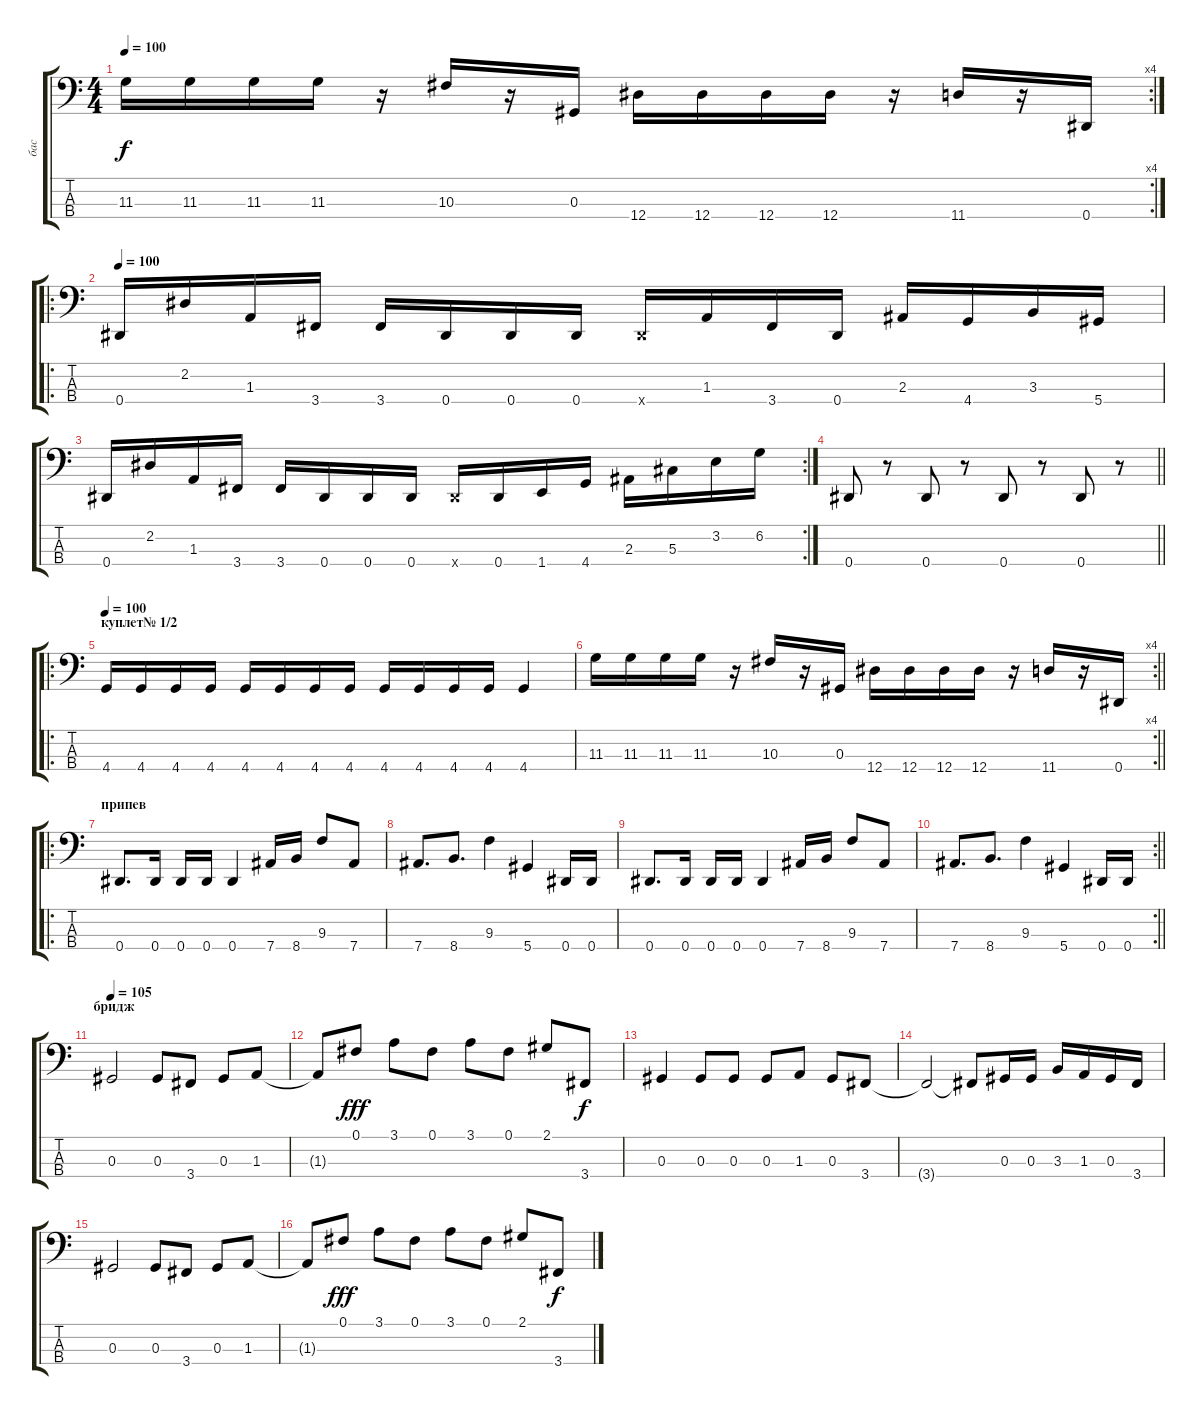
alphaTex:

\track ("бас" "бас") {instrument electricbassfinger}
\staff {score tabs}
\tuning (Gb2 Db2 Ab1 Eb1) {hide}
\rc 4
\ts (4 4)
\tempo 100
\clef f4
\ks c
11.3.16{dy f} 11.3.16 11.3.16 11.3.16 r.16 10.3.16 r.16 0.3.16 12.4.16 12.4.16 12.4.16 12.4.16 r.16 11.4.16 r.16 0.4.16 |
\ro
\tempo 100
0.4.16 2.2.16 1.3.16 3.4.16 3.4.16 0.4.16 0.4.16 0.4.16 0.4{x}.16 1.3.16 3.4.16 0.4.16 2.3.16 4.4.16 3.3.16 5.4.16 |
\rc 2
0.4.16 2.2.16 1.3.16 3.4.16 3.4.16 0.4.16 0.4.16 0.4.16 0.4{x}.16 0.4.16 1.4.16 4.4.16 2.3.16 5.3.16 3.2.16 6.2.16 |
\barLineRight lightlight
0.4.8 r.8 0.4.8 r.8 0.4.8 r.8 0.4.8 r.8 |
\ro
\section ("" "куплет№ 1/2")
\tempo 100
4.4.16 4.4.16 4.4.16 4.4.16 4.4.16 4.4.16 4.4.16 4.4.16 4.4.16 4.4.16 4.4.16 4.4.16 4.4.4 |
\rc 4
\barLineRight lightlight
11.3.16 11.3.16 11.3.16 11.3.16 r.16 10.3.16 r.16 0.3.16 12.4.16 12.4.16 12.4.16 12.4.16 r.16 11.4.16 r.16 0.4.16 |
\ro
\section ("" "припев")
0.4.8{d} 0.4.16 0.4.16 0.4.16 0.4.4 7.4.16 8.4.16 9.3.8 7.4.8 |
7.4.8{d} 8.4.8{d} 9.3.4 5.4.4 0.4.16 0.4.16 |
0.4.8{d} 0.4.16 0.4.16 0.4.16 0.4.4 7.4.16 8.4.16 9.3.8 7.4.8 |
\rc 2
\barLineRight lightlight
7.4.8{d} 8.4.8{d} 9.3.4 5.4.4 0.4.16 0.4.16 |
\section ("" "бридж")
\tempo 105
0.3.2 0.3.8 3.4.8 0.3.8 1.3.8 |
1.3{t}.8 0.1.8{dy fff} 3.1.8 0.1.8 3.1.8 0.1.8 2.1.8 3.4.8{dy f} |
0.3.4 0.3.8 0.3.8 0.3.8 1.3.8 0.3.8 3.4.8 |
3.4{t}.2 3.4{t}.8 0.3.16 0.3.16 3.3.16 1.3.16 0.3.16 3.4.16 |
0.3.2 0.3.8 3.4.8 0.3.8 1.3.8 |
1.3{t}.8 0.1.8{dy fff} 3.1.8 0.1.8 3.1.8 0.1.8 2.1.8 3.4.8{dy f}
